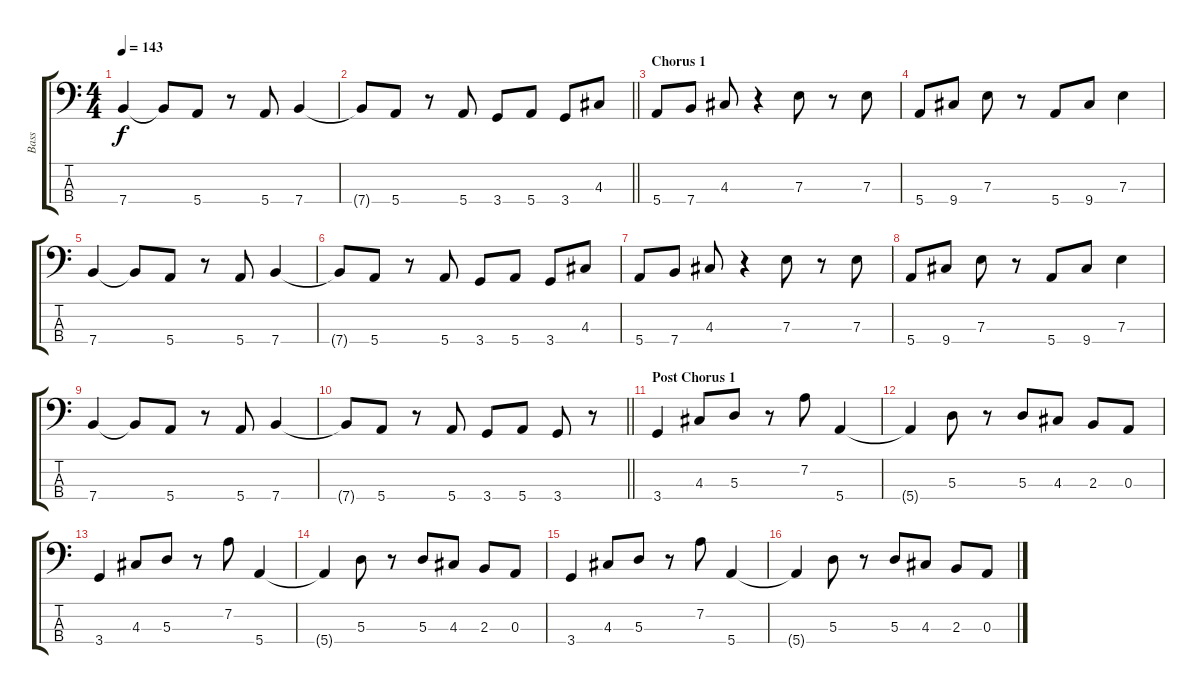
\track ("Bass" "Bass") {instrument electricbasspick}
\staff {score tabs}
\tuning (G2 D2 A1 E1) {hide}
\ts (4 4)
\tempo 143
\clef f4
\ks c
7.4.4{dy f} 7.4{t}.8 5.4.8 r.8 5.4.8 7.4.4 |
\barLineRight lightlight
7.4{t}.8 5.4.8 r.8 5.4.8 3.4.8 5.4.8 3.4.8 4.3.8 |
\section ("" "Chorus 1")
5.4.8 7.4.8 4.3.8 r.4 7.3.8 r.8 7.3.8 |
5.4.8 9.4.8 7.3.8 r.8 5.4.8 9.4.8 7.3.4 |
7.4.4 7.4{t}.8 5.4.8 r.8 5.4.8 7.4.4 |
7.4{t}.8 5.4.8 r.8 5.4.8 3.4.8 5.4.8 3.4.8 4.3.8 |
5.4.8 7.4.8 4.3.8 r.4 7.3.8 r.8 7.3.8 |
5.4.8 9.4.8 7.3.8 r.8 5.4.8 9.4.8 7.3.4 |
7.4.4 7.4{t}.8 5.4.8 r.8 5.4.8 7.4.4 |
\barLineRight lightlight
7.4{t}.8 5.4.8 r.8 5.4.8 3.4.8 5.4.8 3.4.8 r.8 |
\section ("" "Post Chorus 1")
3.4.4 4.3.8 5.3.8 r.8 7.2.8 5.4.4 |
5.4{t}.4 5.3.8 r.8 5.3.8 4.3.8 2.3.8 0.3.8 |
3.4.4 4.3.8 5.3.8 r.8 7.2.8 5.4.4 |
5.4{t}.4 5.3.8 r.8 5.3.8 4.3.8 2.3.8 0.3.8 |
3.4.4 4.3.8 5.3.8 r.8 7.2.8 5.4.4 |
5.4{t}.4 5.3.8 r.8 5.3.8 4.3.8 2.3.8 0.3.8
